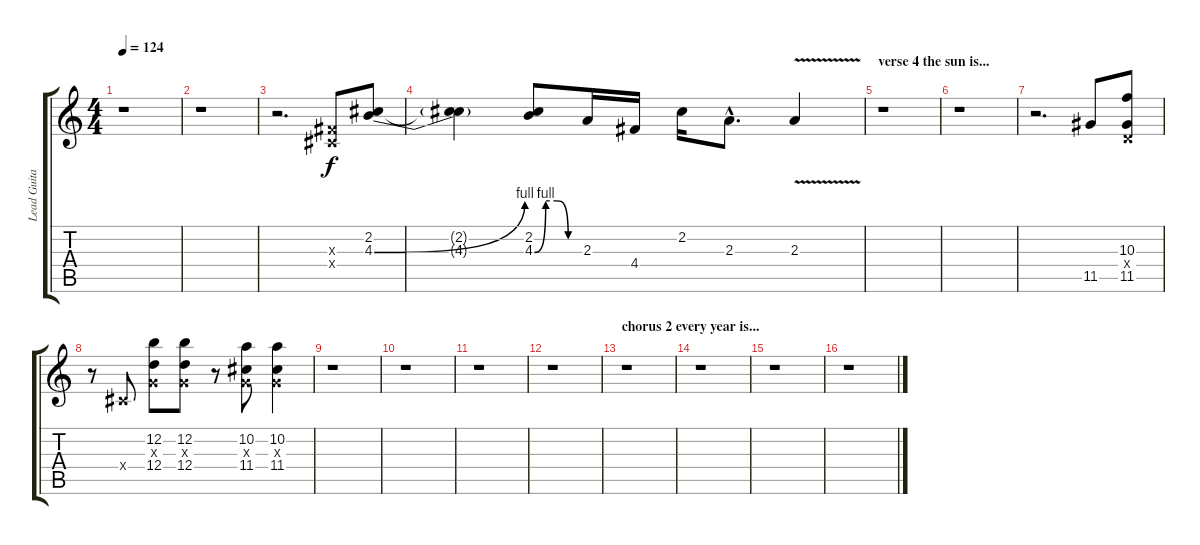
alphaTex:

\track ("Lead Guitar (Gilmour)" "Lead Guita") {instrument overdrivenguitar}
\staff {score tabs}
\tuning (E4 B3 G3 D3 A2 E2) {hide}
\ts (4 4)
\tempo 124
\clef g2
\ks c
r.1{dy f} |
r.1 |
r.2{d} (-1.3{x} -1.4{x}).8{volume 13 balance 8 instrument electricguitarjazz} (2.2 4.3{be (bend 0 0 60 4)}).8 |
(2.2{t} 4.3{t}).4 (2.2 4.3{be (custom 0 0 15 4 30 4 45 0 60 0)}).8 2.3.16 4.4.16 2.2.16 2.3{hac}.8{d} 2.3{v}.4 |
\section ("" "verse 4 the sun is...")
r.1 |
r.1 |
r.2{d} 11.5.8{volume 13 balance 8 instrument electricguitarjazz} (10.3 0.4{x} 11.5).8 |
r.8 -1.4{x}.8 (12.2 0.3{x} 12.4).8 (12.2 0.3{x} 12.4).8 r.8 (10.2 0.3{x} 11.4).8 (10.2 0.3{x} 11.4).4 |
r.1 |
r.1 |
r.1 |
r.1 |
\section ("" "chorus 2 every year is...")
r.1 |
r.1 |
r.1 |
r.1
